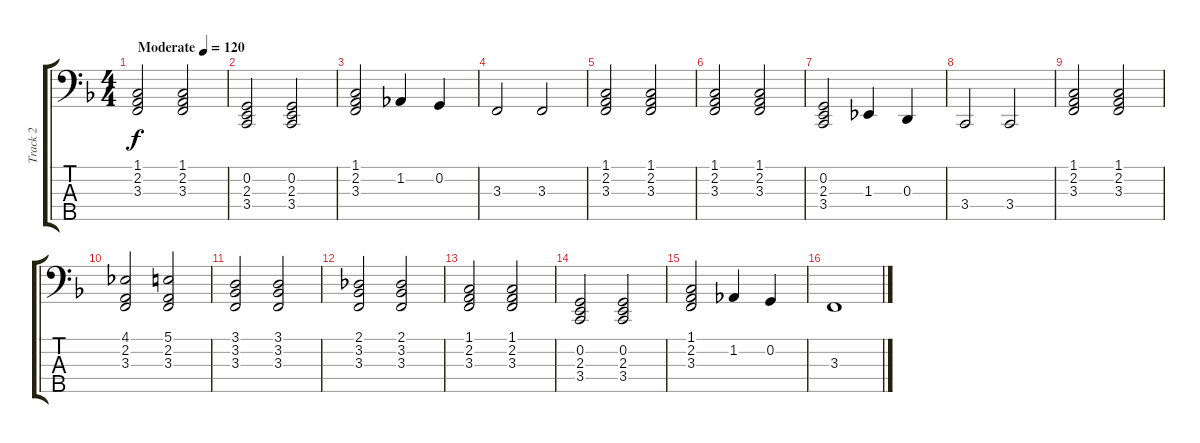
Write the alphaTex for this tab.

\track ("Track 2" "Track 2") {instrument acousticgrandpiano}
\staff {score tabs}
\tuning (B2 G2 D2 A1 E1) {hide}
\ts (4 4)
\tempo (120 "Moderate")
\clef f4
\ks f
(1.1 2.2 3.3).2{dy f instrument acousticgrandpiano} (1.1 2.2 3.3).2 |
(0.2 2.3 3.4).2 (0.2 2.3 3.4).2 |
(1.1 2.2 3.3).2 1.2.4 0.2.4 |
3.3.2 3.3.2 |
(1.1 2.2 3.3).2 (1.1 2.2 3.3).2 |
(1.1 2.2 3.3).2 (1.1 2.2 3.3).2 |
(0.2 2.3 3.4).2 1.3.4 0.3.4 |
3.4.2 3.4.2 |
(1.1 2.2 3.3).2 (1.1 2.2 3.3).2 |
(4.1 2.2 3.3).2 (5.1 2.2 3.3).2 |
(3.1 3.2 3.3).2 (3.1 3.2 3.3).2 |
(2.1 3.2 3.3).2 (2.1 3.2 3.3).2 |
(1.1 2.2 3.3).2 (1.1 2.2 3.3).2 |
(0.2 2.3 3.4).2 (0.2 2.3 3.4).2 |
(1.1 2.2 3.3).2 1.2.4 0.2.4 |
3.3.1
